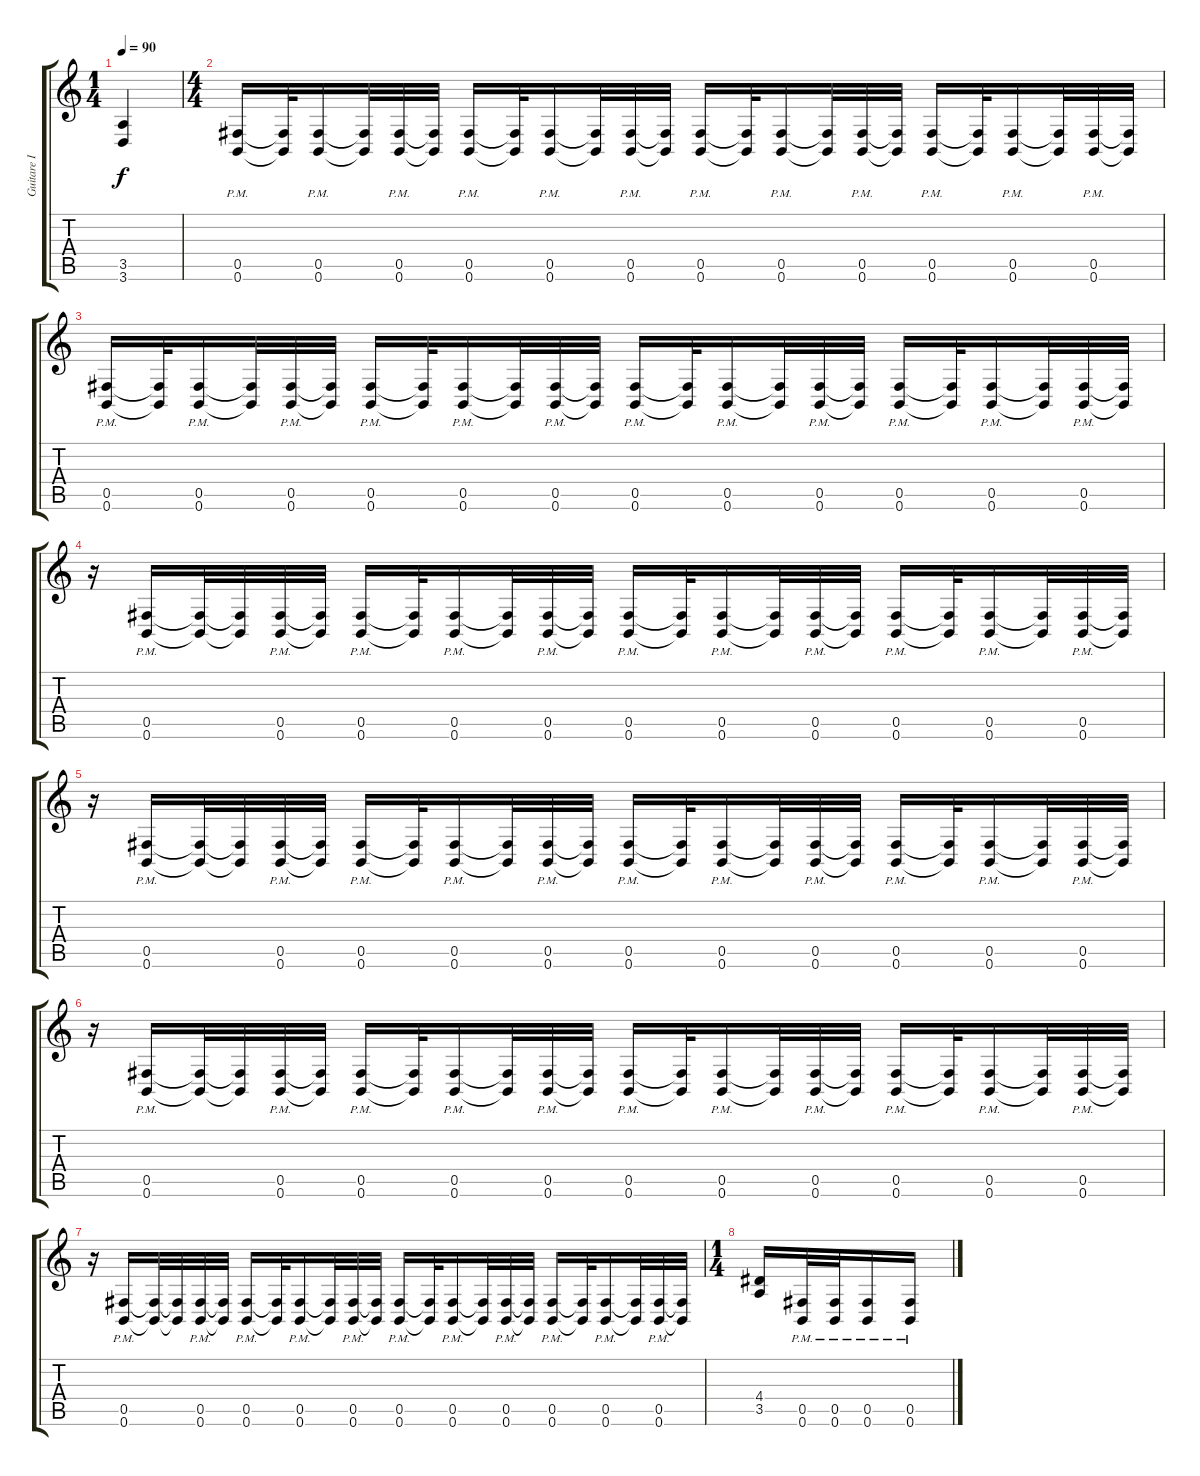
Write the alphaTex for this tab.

\track ("Guitare I" "Guitare I") {instrument distortionguitar}
\staff {score tabs}
\tuning (Db4 Ab3 E3 B2 Gb2 B1) {hide}
\ts (1 4)
\tempo 90
\clef g2
\ks c
(3.5 3.6).4{dy f} |
\ts (4 4)
(0.5{pm} 0.6{pm}).16 (0.5{t} 0.6{t}).32 (0.5{pm} 0.6{pm}).16 (0.5{t} 0.6{t}).32 (0.5{pm} 0.6{pm}).32 (0.5{t} 0.6{t}).32 (0.5{pm} 0.6{pm}).16 (0.5{t} 0.6{t}).32 (0.5{pm} 0.6{pm}).16 (0.5{t} 0.6{t}).32 (0.5{pm} 0.6{pm}).32 (0.5{t} 0.6{t}).32 (0.5{pm} 0.6{pm}).16 (0.5{t} 0.6{t}).32 (0.5{pm} 0.6{pm}).16 (0.5{t} 0.6{t}).32 (0.5{pm} 0.6{pm}).32 (0.5{t} 0.6{t}).32 (0.5{pm} 0.6{pm}).16 (0.5{t} 0.6{t}).32 (0.5{pm} 0.6{pm}).16 (0.5{t} 0.6{t}).32 (0.5{pm} 0.6{pm}).32 (0.5{t} 0.6{t}).32 |
(0.5{pm} 0.6{pm}).16 (0.5{t} 0.6{t}).32 (0.5{pm} 0.6{pm}).16 (0.5{t} 0.6{t}).32 (0.5{pm} 0.6{pm}).32 (0.5{t} 0.6{t}).32 (0.5{pm} 0.6{pm}).16 (0.5{t} 0.6{t}).32 (0.5{pm} 0.6{pm}).16 (0.5{t} 0.6{t}).32 (0.5{pm} 0.6{pm}).32 (0.5{t} 0.6{t}).32 (0.5{pm} 0.6{pm}).16 (0.5{t} 0.6{t}).32 (0.5{pm} 0.6{pm}).16 (0.5{t} 0.6{t}).32 (0.5{pm} 0.6{pm}).32 (0.5{t} 0.6{t}).32 (0.5{pm} 0.6{pm}).16 (0.5{t} 0.6{t}).32 (0.5{pm} 0.6{pm}).16 (0.5{t} 0.6{t}).32 (0.5{pm} 0.6{pm}).32 (0.5{t} 0.6{t}).32 |
r.16 (0.5{pm} 0.6{pm}).16 (0.5{t} 0.6{t}).32 (0.5{t} 0.6{t}).32 (0.5{pm} 0.6{pm}).32 (0.5{t} 0.6{t}).32 (0.5{pm} 0.6{pm}).16 (0.5{t} 0.6{t}).32 (0.5{pm} 0.6{pm}).16 (0.5{t} 0.6{t}).32 (0.5{pm} 0.6{pm}).32 (0.5{t} 0.6{t}).32 (0.5{pm} 0.6{pm}).16 (0.5{t} 0.6{t}).32 (0.5{pm} 0.6{pm}).16 (0.5{t} 0.6{t}).32 (0.5{pm} 0.6{pm}).32 (0.5{t} 0.6{t}).32 (0.5{pm} 0.6{pm}).16 (0.5{t} 0.6{t}).32 (0.5{pm} 0.6{pm}).16 (0.5{t} 0.6{t}).32 (0.5{pm} 0.6{pm}).32 (0.5{t} 0.6{t}).32 |
r.16 (0.5{pm} 0.6{pm}).16 (0.5{t} 0.6{t}).32 (0.5{t} 0.6{t}).32 (0.5{pm} 0.6{pm}).32 (0.5{t} 0.6{t}).32 (0.5{pm} 0.6{pm}).16 (0.5{t} 0.6{t}).32 (0.5{pm} 0.6{pm}).16 (0.5{t} 0.6{t}).32 (0.5{pm} 0.6{pm}).32 (0.5{t} 0.6{t}).32 (0.5{pm} 0.6{pm}).16 (0.5{t} 0.6{t}).32 (0.5{pm} 0.6{pm}).16 (0.5{t} 0.6{t}).32 (0.5{pm} 0.6{pm}).32 (0.5{t} 0.6{t}).32 (0.5{pm} 0.6{pm}).16 (0.5{t} 0.6{t}).32 (0.5{pm} 0.6{pm}).16 (0.5{t} 0.6{t}).32 (0.5{pm} 0.6{pm}).32 (0.5{t} 0.6{t}).32 |
r.16 (0.5{pm} 0.6{pm}).16 (0.5{t} 0.6{t}).32 (0.5{t} 0.6{t}).32 (0.5{pm} 0.6{pm}).32 (0.5{t} 0.6{t}).32 (0.5{pm} 0.6{pm}).16 (0.5{t} 0.6{t}).32 (0.5{pm} 0.6{pm}).16 (0.5{t} 0.6{t}).32 (0.5{pm} 0.6{pm}).32 (0.5{t} 0.6{t}).32 (0.5{pm} 0.6{pm}).16 (0.5{t} 0.6{t}).32 (0.5{pm} 0.6{pm}).16 (0.5{t} 0.6{t}).32 (0.5{pm} 0.6{pm}).32 (0.5{t} 0.6{t}).32 (0.5{pm} 0.6{pm}).16 (0.5{t} 0.6{t}).32 (0.5{pm} 0.6{pm}).16 (0.5{t} 0.6{t}).32 (0.5{pm} 0.6{pm}).32 (0.5{t} 0.6{t}).32 |
r.16 (0.5{pm} 0.6{pm}).16 (0.5{t} 0.6{t}).32 (0.5{t} 0.6{t}).32 (0.5{pm} 0.6{pm}).32 (0.5{t} 0.6{t}).32 (0.5{pm} 0.6{pm}).16 (0.5{t} 0.6{t}).32 (0.5{pm} 0.6{pm}).16 (0.5{t} 0.6{t}).32 (0.5{pm} 0.6{pm}).32 (0.5{t} 0.6{t}).32 (0.5{pm} 0.6{pm}).16 (0.5{t} 0.6{t}).32 (0.5{pm} 0.6{pm}).16 (0.5{t} 0.6{t}).32 (0.5{pm} 0.6{pm}).32 (0.5{t} 0.6{t}).32 (0.5{pm} 0.6{pm}).16 (0.5{t} 0.6{t}).32 (0.5{pm} 0.6{pm}).16 (0.5{t} 0.6{t}).32 (0.5{pm} 0.6{pm}).32 (0.5{t} 0.6{t}).32 |
\ts (1 4)
(4.4 3.5).16 (0.5{pm} 0.6{pm}).32 (0.5{pm} 0.6{pm}).32 (0.5{pm} 0.6{pm}).16 (0.5{pm} 0.6{pm}).16
